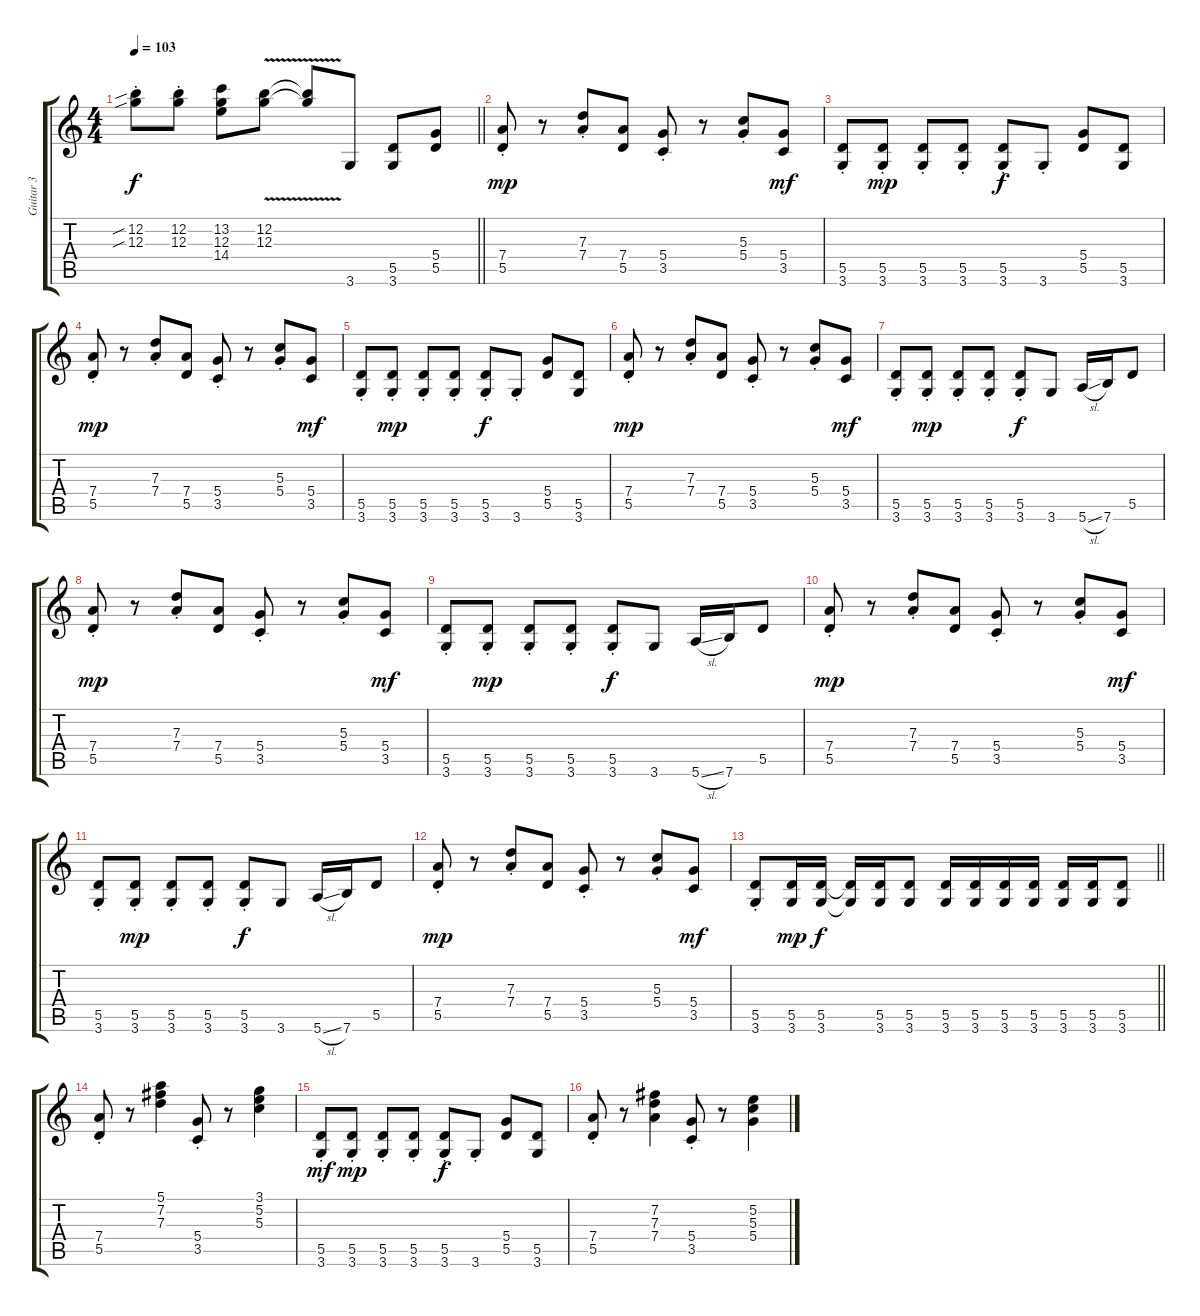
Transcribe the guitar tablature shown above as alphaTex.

\track ("Guitar 3" "Guitar 3") {instrument acousticguitarsteel}
\staff {score tabs}
\tuning (E4 B3 G3 D3 A2 E2) {hide}
\ts (4 4)
\tempo 103
\clef g2
\barLineRight lightlight
\ks c
(12.2{sib st} 12.3{sib st}).8{dy f} (12.2{st} 12.3{st}).8 (13.2 12.3 14.4).8 (12.2{v} 12.3).8 (12.2{t} 12.3{t}).8 3.6.8 (5.5 3.6).8 (5.4 5.5).8 |
(7.4{st} 5.5{st}).8{dy mp} r.8 (7.3{st} 7.4{st}).8 (7.4 5.5).8 (5.4{st} 3.5{st}).8 r.8 (5.3{st} 5.4{st}).8 (5.4 3.5).8{dy mf} |
(5.5{st} 3.6{st}).8 (5.5{st} 3.6{st}).8{dy mp} (5.5{st} 3.6{st}).8 (5.5{st} 3.6{st}).8 (5.5{st} 3.6{st}).8{dy f} 3.6{st}.8 (5.4 5.5).8 (5.5 3.6).8 |
(7.4{st} 5.5{st}).8{dy mp} r.8 (7.3{st} 7.4{st}).8 (7.4 5.5).8 (5.4{st} 3.5{st}).8 r.8 (5.3{st} 5.4{st}).8 (5.4 3.5).8{dy mf} |
(5.5{st} 3.6{st}).8 (5.5{st} 3.6{st}).8{dy mp} (5.5{st} 3.6{st}).8 (5.5{st} 3.6{st}).8 (5.5{st} 3.6{st}).8{dy f} 3.6{st}.8 (5.4 5.5).8 (5.5 3.6).8 |
(7.4{st} 5.5{st}).8{dy mp} r.8 (7.3{st} 7.4{st}).8 (7.4 5.5).8 (5.4{st} 3.5{st}).8 r.8 (5.3{st} 5.4{st}).8 (5.4 3.5).8{dy mf} |
(5.5{st} 3.6{st}).8 (5.5{st} 3.6{st}).8{dy mp} (5.5{st} 3.6{st}).8 (5.5{st} 3.6{st}).8 (5.5{st} 3.6{st}).8{dy f} 3.6.8 5.6{sl}.16 7.6.16 5.5.8 |
(7.4{st} 5.5{st}).8{dy mp} r.8 (7.3{st} 7.4{st}).8 (7.4 5.5).8 (5.4{st} 3.5{st}).8 r.8 (5.3{st} 5.4{st}).8 (5.4 3.5).8{dy mf} |
(5.5{st} 3.6{st}).8 (5.5{st} 3.6{st}).8{dy mp} (5.5{st} 3.6{st}).8 (5.5{st} 3.6{st}).8 (5.5{st} 3.6{st}).8{dy f} 3.6.8 5.6{sl}.16 7.6.16 5.5.8 |
(7.4{st} 5.5{st}).8{dy mp} r.8 (7.3{st} 7.4{st}).8 (7.4 5.5).8 (5.4{st} 3.5{st}).8 r.8 (5.3{st} 5.4{st}).8 (5.4 3.5).8{dy mf} |
(5.5{st} 3.6{st}).8 (5.5{st} 3.6{st}).8{dy mp} (5.5{st} 3.6{st}).8 (5.5{st} 3.6{st}).8 (5.5{st} 3.6{st}).8{dy f} 3.6.8 5.6{sl}.16 7.6.16 5.5.8 |
(7.4{st} 5.5{st}).8{dy mp} r.8 (7.3{st} 7.4{st}).8 (7.4 5.5).8 (5.4{st} 3.5{st}).8 r.8 (5.3{st} 5.4{st}).8 (5.4 3.5).8{dy mf} |
\barLineRight lightlight
(5.5{st} 3.6{st}).8 (5.5 3.6).16{dy mp} (5.5 3.6).16{dy f} (5.5{t} 3.6{t}).16 (5.5 3.6).16 (5.5 3.6).8 (5.5 3.6).16 (5.5 3.6).16 (5.5 3.6).16 (5.5 3.6).16 (5.5 3.6).16 (5.5 3.6).16 (5.5 3.6).8 |
(7.4{st} 5.5).8 r.8 (5.1 7.2 7.3).4 (5.4{st} 3.5{st}).8 r.8 (3.1 5.2 5.3).4 |
(5.5{st} 3.6{st}).8{dy mf} (5.5{st} 3.6{st}).8{dy mp} (5.5{st} 3.6{st}).8 (5.5{st} 3.6{st}).8 (5.5{st} 3.6{st}).8{dy f} 3.6{st}.8 (5.4 5.5).8 (5.5 3.6).8 |
(7.4{st} 5.5).8 r.8 (7.2 7.3 7.4).4 (5.4{st} 3.5{st}).8 r.8 (5.2 5.3 5.4).4
